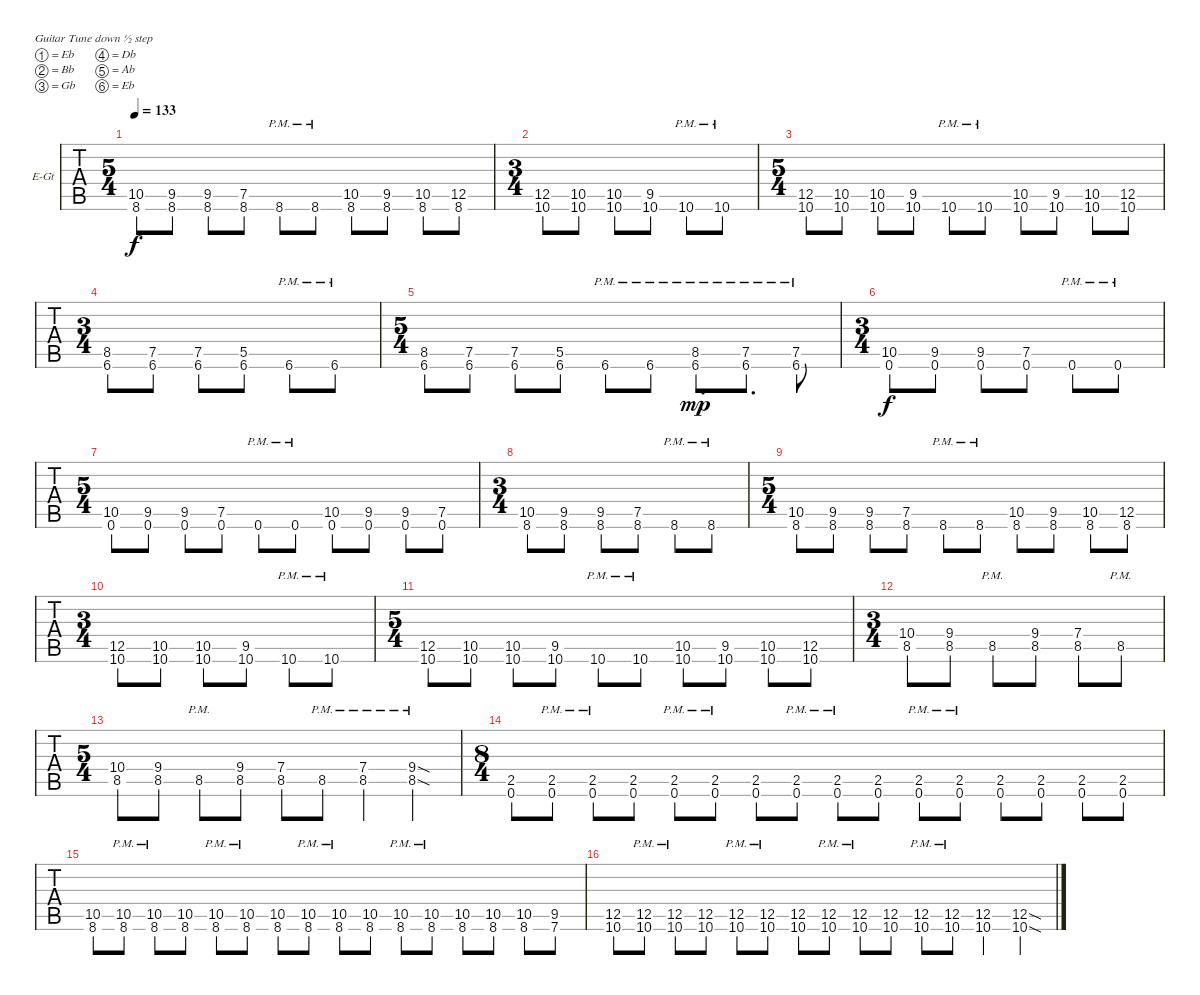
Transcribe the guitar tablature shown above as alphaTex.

\bracketExtendMode groupsimilarinstruments
\firstSystemTrackNameOrientation horizontal
\otherSystemsTrackNameOrientation horizontal
\track ("Rhythm Guitar" "E-Gt") {instrument distortionguitar}
\staff {tabs}
\tuning (Eb4 Bb3 Gb3 Db3 Ab2 Eb2)
\ts (5 4)
\tempo 133
\clef g2
\ks c
(10.5 8.6).8{dy f} (9.5 8.6).8 (9.5 8.6).8 (7.5 8.6).8 8.6{pm}.8 8.6{pm}.8 (10.5 8.6).8 (9.5 8.6).8 (10.5 8.6).8 (12.5 8.6).8 |
\ts (3 4)
(12.5 10.6).8 (10.5 10.6).8 (10.5 10.6).8 (9.5 10.6).8 10.6{pm}.8 10.6{pm}.8 |
\ts (5 4)
(12.5 10.6).8 (10.5 10.6).8 (10.5 10.6).8 (9.5 10.6).8 10.6{pm}.8 10.6{pm}.8 (10.5 10.6).8 (9.5 10.6).8 (10.5 10.6).8 (12.5 10.6).8 |
\ts (3 4)
(8.5 6.6).8 (7.5 6.6).8 (7.5 6.6).8 (5.5 6.6).8 6.6{pm}.8 6.6{pm}.8 |
\ts (5 4)
(8.5 6.6).8 (7.5 6.6).8 (7.5 6.6).8 (5.5 6.6).8 6.6{pm}.8 6.6{pm}.8 (8.5{ac pm} 6.6{ac pm}).8{d dy mp} (7.5{ac pm} 6.6{ac pm}).8{d} (7.5{ac pm} 6.6{ac pm}).8 |
\ts (3 4)
(10.5 0.6).8{dy f} (9.5 0.6).8 (9.5 0.6).8 (7.5 0.6).8 0.6{pm}.8 0.6{pm}.8 |
\ts (5 4)
(10.5 0.6).8 (9.5 0.6).8 (9.5 0.6).8 (7.5 0.6).8 0.6{pm}.8 0.6{pm}.8 (10.5 0.6).8 (9.5 0.6).8 (9.5 0.6).8 (7.5 0.6).8 |
\ts (3 4)
(10.5 8.6).8 (9.5 8.6).8 (9.5 8.6).8 (7.5 8.6).8 8.6{pm}.8 8.6{pm}.8 |
\ts (5 4)
(10.5 8.6).8 (9.5 8.6).8 (9.5 8.6).8 (7.5 8.6).8 8.6{pm}.8 8.6{pm}.8 (10.5 8.6).8 (9.5 8.6).8 (10.5 8.6).8 (12.5 8.6).8 |
\ts (3 4)
(12.5 10.6).8 (10.5 10.6).8 (10.5 10.6).8 (9.5 10.6).8 10.6{pm}.8 10.6{pm}.8 |
\ts (5 4)
(12.5 10.6).8 (10.5 10.6).8 (10.5 10.6).8 (9.5 10.6).8 10.6{pm}.8 10.6{pm}.8 (10.5 10.6).8 (9.5 10.6).8 (10.5 10.6).8 (12.5 10.6).8 |
\ts (3 4)
(10.4 8.5).8 (9.4 8.5).8 8.5{pm}.8 (9.4 8.5).8 (8.5 7.4).8 8.5{pm}.8 |
\ts (5 4)
(10.4 8.5).8 (9.4 8.5).8 8.5{pm}.8 (9.4 8.5).8 (8.5 7.4).8 8.5{pm}.8 (7.4 8.5{ac pm}).4 (9.4{sod} 8.5{sod ac pm}).4 |
\ts (8 4)
(0.6 2.5).8 (0.6{pm} 2.5{pm}).8 (0.6{pm} 2.5{pm}).8 (0.6 2.5).8 (0.6{pm} 2.5{pm}).8 (0.6{pm} 2.5{pm}).8 (0.6 2.5).8 (0.6{pm} 2.5{pm}).8 (0.6{pm} 2.5{pm}).8 (0.6 2.5).8 (0.6{pm} 2.5{pm}).8 (0.6{pm} 2.5{pm}).8 (0.6 2.5).8 (0.6 2.5).8 (0.6 2.5).8 (0.6 2.5).8 |
(10.5 8.6).8 (10.5{pm} 8.6{pm}).8 (10.5{pm} 8.6{pm}).8 (10.5 8.6).8 (10.5{pm} 8.6{pm}).8 (10.5{pm} 8.6{pm}).8 (10.5 8.6).8 (10.5{pm} 8.6{pm}).8 (10.5{pm} 8.6{pm}).8 (10.5 8.6).8 (10.5{pm} 8.6{pm}).8 (10.5{pm} 8.6{pm}).8 (10.5 8.6).8 (10.5 8.6).8 (10.5 8.6).8 (9.5 7.6).8 |
(12.5 10.6).8 (12.5{pm} 10.6{pm}).8 (12.5{pm} 10.6{pm}).8 (12.5 10.6).8 (12.5{pm} 10.6{pm}).8 (12.5{pm} 10.6{pm}).8 (12.5 10.6).8 (12.5{pm} 10.6{pm}).8 (12.5{pm} 10.6{pm}).8 (12.5 10.6).8 (12.5{pm} 10.6{pm}).8 (12.5{pm} 10.6{pm}).8 (12.5 10.6).4 (12.5{sod} 10.6{sod}).4
